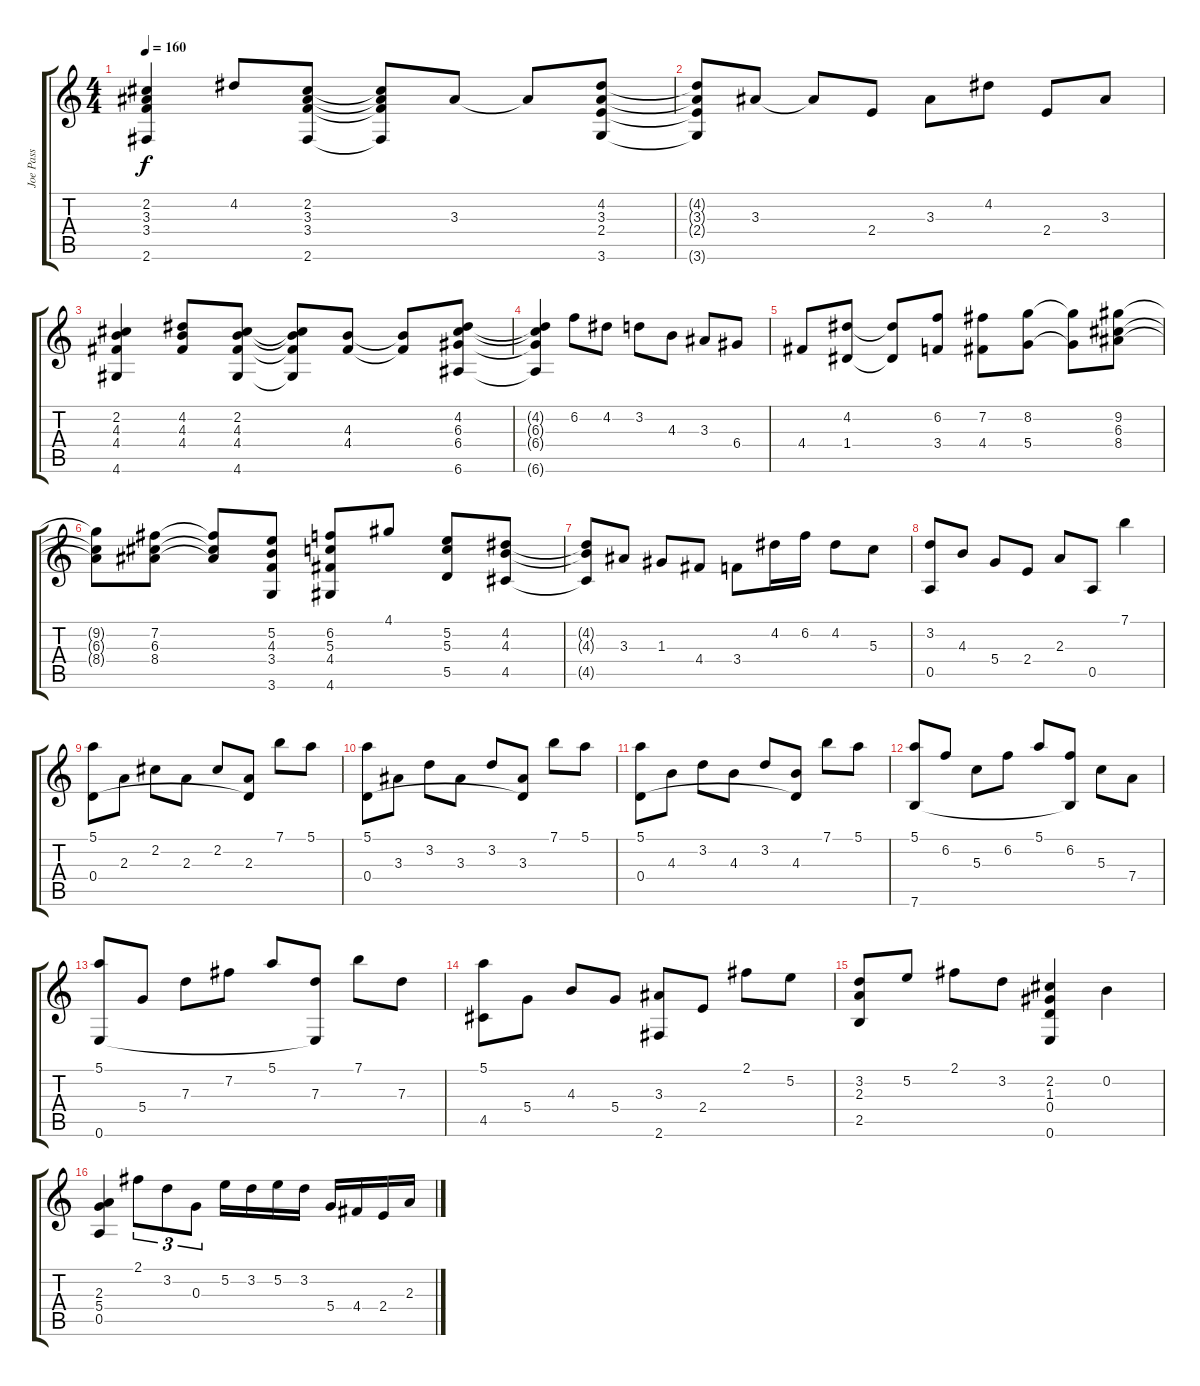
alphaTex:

\track ("Joe Pass" "Joe Pass") {instrument electricguitarjazz}
\staff {score tabs}
\tuning (E4 B3 G3 D3 A2 E2) {hide}
\ts (4 4)
\tempo 160
\clef g2
\ks c
(2.2 3.3 3.4 2.6).4{dy f} 4.2.8 (2.2 3.3 3.4 2.6).8 (2.2{t} 3.3{t} 3.4{t} 2.6{t}).8 3.3.8 3.3{t}.8 (4.2 3.3 2.4 3.6).8 |
(4.2{t} 3.3{t} 2.4{t} 3.6{t}).8 3.3.8 3.3{t}.8 2.4.8 3.3.8 4.2.8 2.4.8 3.3.8 |
(2.2 4.3 4.4 4.6).4 (4.2 4.3 4.4).8 (2.2 4.3 4.4 4.6).8 (2.2{t} 4.3{t} 4.4{t} 4.6{t}).8 (4.3 4.4).8 (4.3{t} 4.4{t}).8 (4.2 6.3 6.4 6.6).8 |
(4.2{t} 6.3{t} 6.4{t} 6.6{t}).4 6.2.8 4.2.8 3.2.8 4.3.8 3.3.8 6.4.8 |
4.4.8 (4.2 1.4).8 (4.2{t} 1.4{t}).8 (6.2 3.4).8 (7.2 4.4).8 (8.2 5.4).8 (8.2{t} 5.4{t}).8 (9.2 6.3 8.4).8 |
(9.2{t} 6.3{t} 8.4{t}).8 (7.2 6.3 8.4).8 (7.2{t} 6.3{t} 8.4{t}).8 (5.2 4.3 3.4 3.6).8 (6.2 5.3 4.4 4.6).8 4.1.8 (5.2 5.3 5.5).8 (4.2 4.3 4.5).8 |
(4.2{t} 4.3{t} 4.5{t}).8 3.3.8 1.3.8 4.4.8 3.4.8 4.2.16 6.2.16 4.2.8 5.3.8 |
(3.2 0.5).8 4.3.8 5.4.8 2.4.8 2.3.8 0.5.8 7.1.4 |
(5.1 0.4).8 2.3.8 2.2.8 2.3.8 2.2.8 (2.3 0.4{t}).8 7.1.8 5.1.8 |
(5.1 0.4).8 3.3.8 3.2.8 3.3.8 3.2.8 (3.3 0.4{t}).8 7.1.8 5.1.8 |
(5.1 0.4).8 4.3.8 3.2.8 4.3.8 3.2.8 (4.3 0.4{t}).8 7.1.8 5.1.8 |
(5.1 7.6).8 6.2.8 5.3.8 6.2.8 5.1.8 (6.2 7.6{t}).8 5.3.8 7.4.8 |
(5.1 0.6).8 5.4.8 7.3.8 7.2.8 5.1.8 (7.3 0.6{t}).8 7.1.8 7.3.8 |
(5.1 4.5).8 5.4.8 4.3.8 5.4.8 (3.3 2.6).8 2.4.8 2.1.8 5.2.8 |
(3.2 2.3 2.5).8 5.2.8 2.1.8 3.2.8 (2.2 1.3 0.4 0.6).4 0.2.4 |
(2.3 5.4 0.5).4 2.1.8{tu (3 2)} 3.2.8{tu (3 2)} 0.3.8{tu (3 2)} 5.2.16 3.2.16 5.2.16 3.2.16 5.4.16 4.4.16 2.4.16 2.3.16
